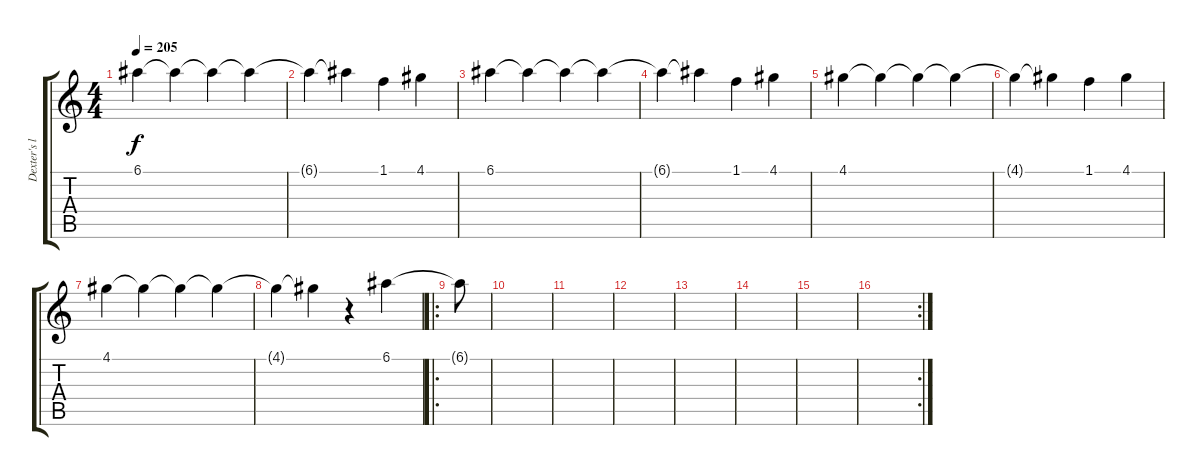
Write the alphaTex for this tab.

\track ("Dexter's lyrics" "Dexter's l") {instrument distortionguitar}
\staff {score tabs}
\tuning (E4 B3 G3 D3 A2 E2) {hide}
\ts (4 4)
\tempo 205
\clef g2
\ks c
6.1.4{dy f} 6.1{t}.4 6.1{t}.4 6.1{t}.4 |
6.1{t}.4 6.1{t}.4 1.1.4 4.1.4 |
6.1.4 6.1{t}.4 6.1{t}.4 6.1{t}.4 |
6.1{t}.4 6.1{t}.4 1.1.4 4.1.4 |
4.1.4 4.1{t}.4 4.1{t}.4 4.1{t}.4 |
4.1{t}.4 4.1{t}.4 1.1.4 4.1.4 |
4.1.4 4.1{t}.4 4.1{t}.4 4.1{t}.4 |
4.1{t}.4 4.1{t}.4 r.4 6.1.4 |
\ro
6.1{t}.8 |
|
|
|
|
|
|
\rc 2
